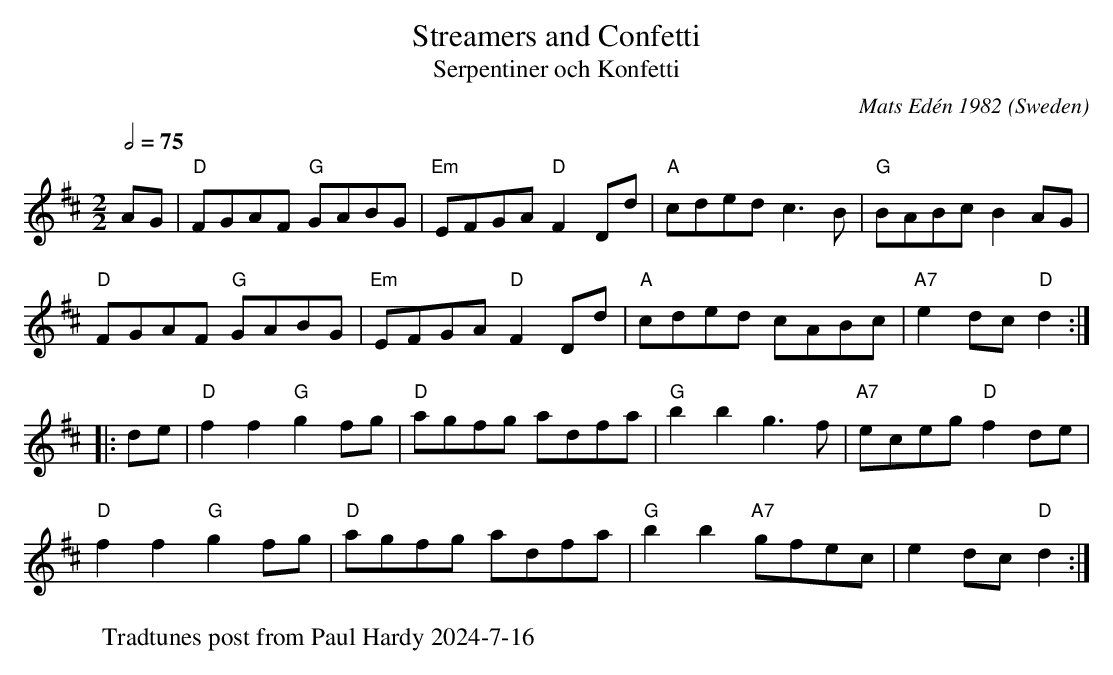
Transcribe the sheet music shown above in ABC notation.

X:1
T: Streamers and Confetti
T: Serpentiner och Konfetti
C: Mats Ed\'en 1982
O: Sweden
W: Tradtunes post from Paul Hardy 2024-7-16
M: 2/2
L: 1/8
Q: 1/2=75
K: D
AG |\
"D"FGAF "G"GABG | "Em"EFGA "D"F2Dd | "A"cded c3B | "G"BABc B2AG |
"D"FGAF "G"GABG | "Em"EFGA "D"F2Dd | "A"cded cABc | "A7"e2dc "D"d2 :|
|: de |\
"D"f2f2 "G"g2fg | "D"agfg adfa | "G"b2b2 g3f | "A7"eceg "D"f2de |
"D"f2f2 "G"g2fg | "D"agfg adfa | "G"b2b2 "A7"gfec | e2dc "D"d2 :|
